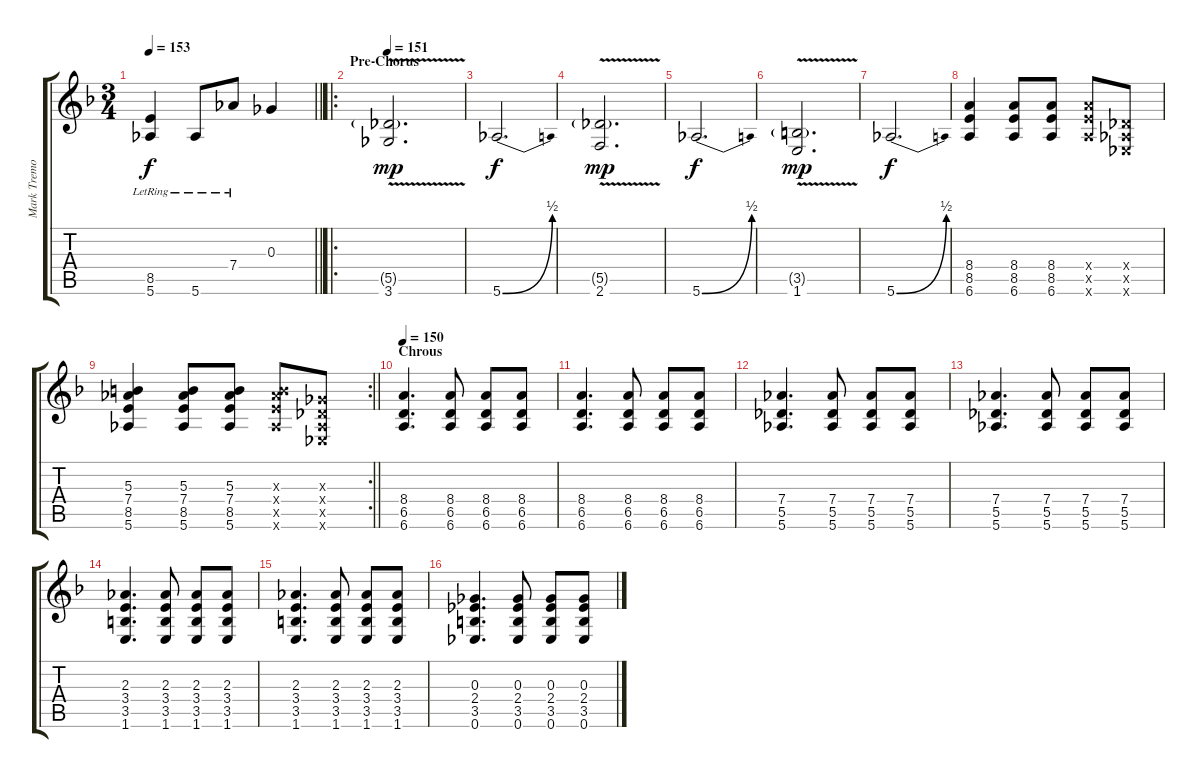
\track ("Mark Tremonti" "Mark Tremo") {instrument electricguitarclean}
\staff {score tabs}
\tuning (Eb4 Bb3 Gb3 Db3 Ab2 Eb2) {hide}
\ts (3 4)
\tempo 153
\clef g2
\barLineRight lightlight
\ks dminor
(8.5{lr} 5.6).4{dy f} 5.6{lr}.8 7.4{lr}.8 0.3.4 |
\ro
\section ("" "Pre-Chorus")
\tempo 151
(5.5{g} 3.6{v}).2{d dy mp volume 6 instrument electricguitarclean} |
5.6{be (bend 0 0 60 2)}.2{d dy f} |
(5.5{g} 2.6{v}).2{d dy mp} |
5.6{be (bend 0 0 60 2)}.2{d dy f} |
(3.5{g} 1.6{v}).2{d dy mp} |
5.6{be (bend 0 0 60 2)}.2{d dy f} |
(8.4 8.5 6.6).4 (8.4 8.5 6.6).8 (8.4 8.5 6.6).8 (8.4{x} 8.5{x} 6.6{x}).8 (0.4{x} 0.5{x} 0.6{x}).8 |
\rc 2
\barLineRight lightlight
(5.3 7.4 8.5 5.6).4 (5.3 7.4 8.5 5.6).8 (5.3 7.4 8.5 5.6).8 (5.3{x} 7.4{x} 8.5{x} 5.6{x}).8 (0.3{x} 0.4{x} 0.5{x} 0.6{x}).8 |
\section ("" "Chrous")
\tempo 150
(8.4 6.5 6.6).4{d} (8.4 6.5 6.6).8 (8.4 6.5 6.6).8 (8.4 6.5 6.6).8 |
(8.4 6.5 6.6).4{d} (8.4 6.5 6.6).8 (8.4 6.5 6.6).8 (8.4 6.5 6.6).8 |
(7.4 5.5 5.6).4{d} (7.4 5.5 5.6).8 (7.4 5.5 5.6).8 (7.4 5.5 5.6).8 |
(7.4 5.5 5.6).4{d} (7.4 5.5 5.6).8 (7.4 5.5 5.6).8 (7.4 5.5 5.6).8 |
(2.3 3.4 3.5 1.6).4{d} (2.3 3.4 3.5 1.6).8 (2.3 3.4 3.5 1.6).8 (2.3 3.4 3.5 1.6).8 |
(2.3 3.4 3.5 1.6).4{d} (2.3 3.4 3.5 1.6).8 (2.3 3.4 3.5 1.6).8 (2.3 3.4 3.5 1.6).8 |
(0.3 2.4 3.5 0.6).4{d} (0.3 2.4 3.5 0.6).8 (0.3 2.4 3.5 0.6).8 (0.3 2.4 3.5 0.6).8
